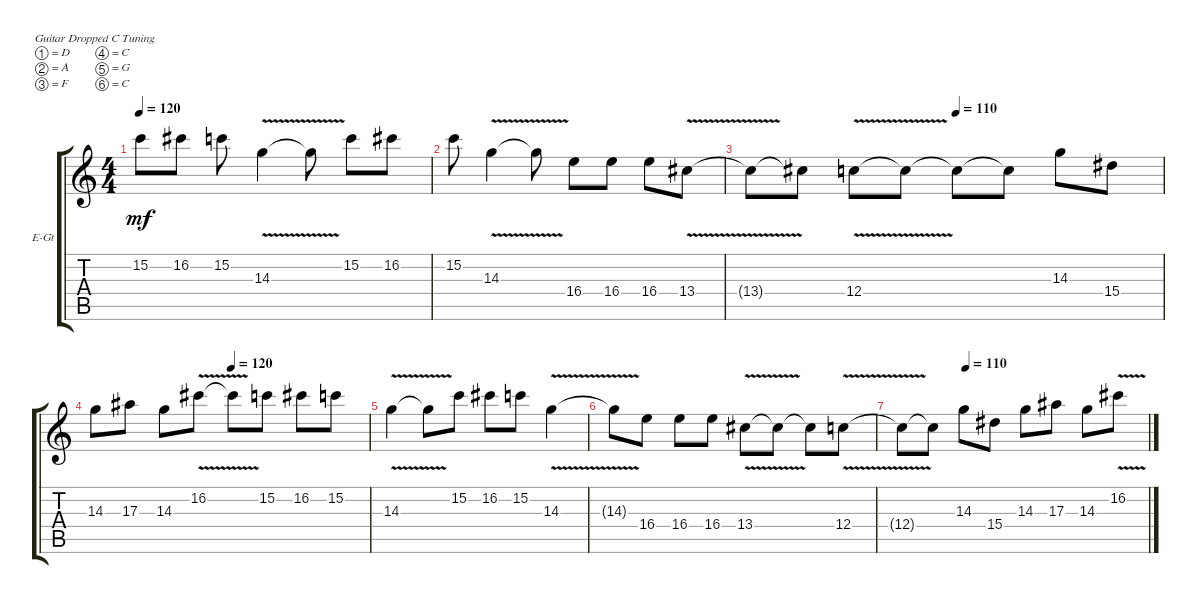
\defaultSystemsLayout 4
\bracketExtendMode groupsimilarinstruments
\firstSystemTrackNameOrientation horizontal
\otherSystemsTrackNameOrientation horizontal
\track ("Electric Guitar" "E-Gt") {instrument distortionguitar}
\staff {score tabs}
\tuning (D4 A3 F3 C3 G2 C2)
\ts (4 4)
\tempo 120
\clef g2
\ks c
15.2.8{dy mf instrument distortionguitar} 16.2.8 15.2.8 14.3{v}.4 14.3{t}.8 15.2.8 16.2.8 |
15.2.8 14.3{v}.4 14.3{t}.8 16.4.8 16.4.8 16.4.8 13.4{v}.8 |
\tempo (110 0.5)
13.4{t}.8 13.4{t}.8 12.4{v}.8 12.4{t}.8 12.4{t}.8 12.4{t}.8 14.3.8 15.4.8 |
\tempo (120 0.5)
14.3.8 17.3.8 14.3.8 16.2{v}.8 16.2{t}.8 15.2.8 16.2.8 15.2.8 |
14.3{v}.4 14.3{t}.8 15.2.8 16.2.8 15.2.8 14.3{v}.4 |
14.3{t}.8 16.4.8 16.4.8 16.4.8 13.4{v}.8 13.4{t}.8 13.4{t}.8 12.4{v}.8 |
\tempo (110 0.2625)
12.4{t}.8 12.4{t}.8 14.3.8 15.4.8 14.3.8 17.3.8 14.3.8 16.2{v}.8
